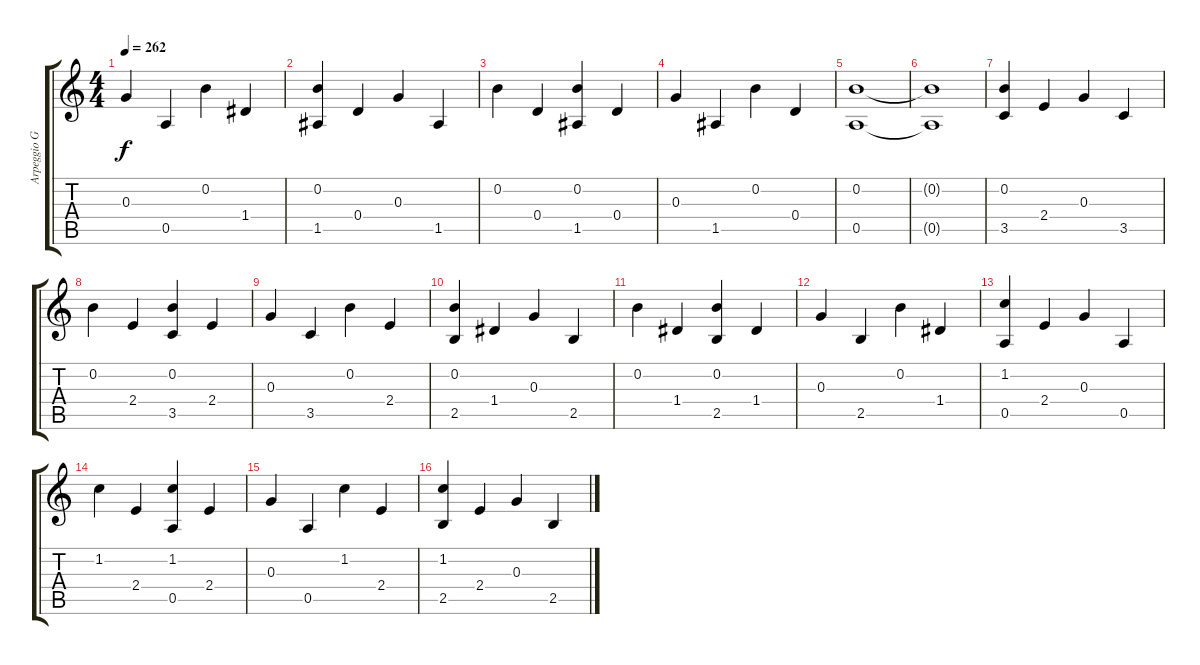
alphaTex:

\track ("Arpeggio Guitar" "Arpeggio G") {instrument acousticguitarsteel}
\staff {score tabs}
\tuning (E4 B3 G3 D3 A2 E2) {hide}
\ts (4 4)
\tempo 262
\clef g2
\ks c
0.3.4{dy f} 0.5.4 0.2.4 1.4.4 |
(0.2 1.5).4 0.4.4 0.3.4 1.5.4 |
0.2.4 0.4.4 (0.2 1.5).4 0.4.4 |
0.3.4 1.5.4 0.2.4 0.4.4 |
(0.2 0.5).1 |
(0.2{t} 0.5{t}).1 |
(0.2 3.5).4 2.4.4 0.3.4 3.5.4 |
0.2.4 2.4.4 (0.2 3.5).4 2.4.4 |
0.3.4 3.5.4 0.2.4 2.4.4 |
(0.2 2.5).4 1.4.4 0.3.4 2.5.4 |
0.2.4 1.4.4 (0.2 2.5).4 1.4.4 |
0.3.4 2.5.4 0.2.4 1.4.4 |
(1.2 0.5).4 2.4.4 0.3.4 0.5.4 |
1.2.4 2.4.4 (1.2 0.5).4 2.4.4 |
0.3.4 0.5.4 1.2.4 2.4.4 |
(1.2 2.5).4 2.4.4 0.3.4 2.5.4
